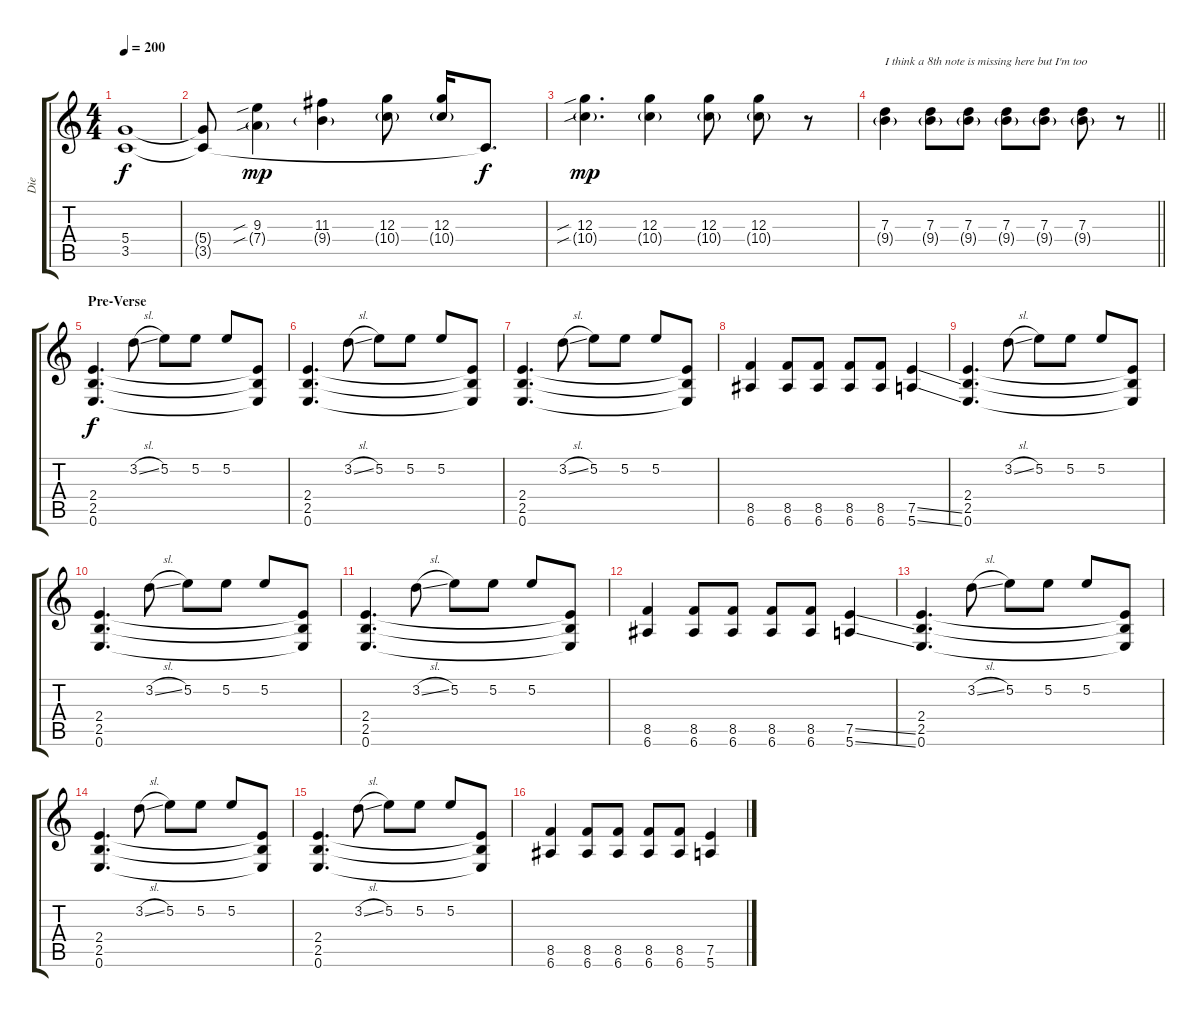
\track ("Die" "Die") {instrument overdrivenguitar}
\staff {score tabs}
\tuning (E4 B3 G3 D3 A2 E2) {hide}
\ts (4 4)
\tempo 200
\clef g2
\ks c
(5.4 3.5).1{dy f} |
(5.4{t} 3.5{t}).8 (9.3{sib} 7.4{sib g}).4{dy mp} (11.3 9.4{g}).4 (12.3 10.4{g}).8 (12.3 10.4{g}).16 3.5{t}.8{d dy f} |
(12.3{sib} 10.4{sib g}).4{d dy mp} (12.3 10.4{g}).4 (12.3 10.4{g}).8 (12.3 10.4{g}).8 r.8 |
\barLineRight lightlight
(7.3 9.4{g}).4{txt "I think a 8th note is missing here but I'm too"} (7.3 9.4{g}).8 (7.3 9.4{g}).8 (7.3 9.4{g}).8 (7.3 9.4{g}).8 (7.3 9.4{g}).8 r.8 |
\section ("" "Pre-Verse")
(2.4 2.5 0.6).4{d dy f instrument overdrivenguitar} 3.2{sl}.8 5.2.8 5.2.8 5.2.8 (2.4{t} 2.5{t} 0.6{t}).8 |
(2.4 2.5 0.6).4{d} 3.2{sl}.8 5.2.8 5.2.8 5.2.8 (2.4{t} 2.5{t} 0.6{t}).8 |
(2.4 2.5 0.6).4{d} 3.2{sl}.8 5.2.8 5.2.8 5.2.8 (2.4{t} 2.5{t} 0.6{t}).8 |
(8.5 6.6).4 (8.5 6.6).8 (8.5 6.6).8 (8.5 6.6).8 (8.5 6.6).8 (7.5{ss} 5.6{ss}).4 |
(2.4 2.5 0.6).4{d} 3.2{sl}.8 5.2.8 5.2.8 5.2.8 (2.4{t} 2.5{t} 0.6{t}).8 |
(2.4 2.5 0.6).4{d} 3.2{sl}.8 5.2.8 5.2.8 5.2.8 (2.4{t} 2.5{t} 0.6{t}).8 |
(2.4 2.5 0.6).4{d} 3.2{sl}.8 5.2.8 5.2.8 5.2.8 (2.4{t} 2.5{t} 0.6{t}).8 |
(8.5 6.6).4 (8.5 6.6).8 (8.5 6.6).8 (8.5 6.6).8 (8.5 6.6).8 (7.5{ss} 5.6{ss}).4 |
(2.4 2.5 0.6).4{d} 3.2{sl}.8 5.2.8 5.2.8 5.2.8 (2.4{t} 2.5{t} 0.6{t}).8 |
(2.4 2.5 0.6).4{d} 3.2{sl}.8 5.2.8 5.2.8 5.2.8 (2.4{t} 2.5{t} 0.6{t}).8 |
(2.4 2.5 0.6).4{d} 3.2{sl}.8 5.2.8 5.2.8 5.2.8 (2.4{t} 2.5{t} 0.6{t}).8 |
(8.5 6.6).4 (8.5 6.6).8 (8.5 6.6).8 (8.5 6.6).8 (8.5 6.6).8 (7.5{ss} 5.6{ss}).4
